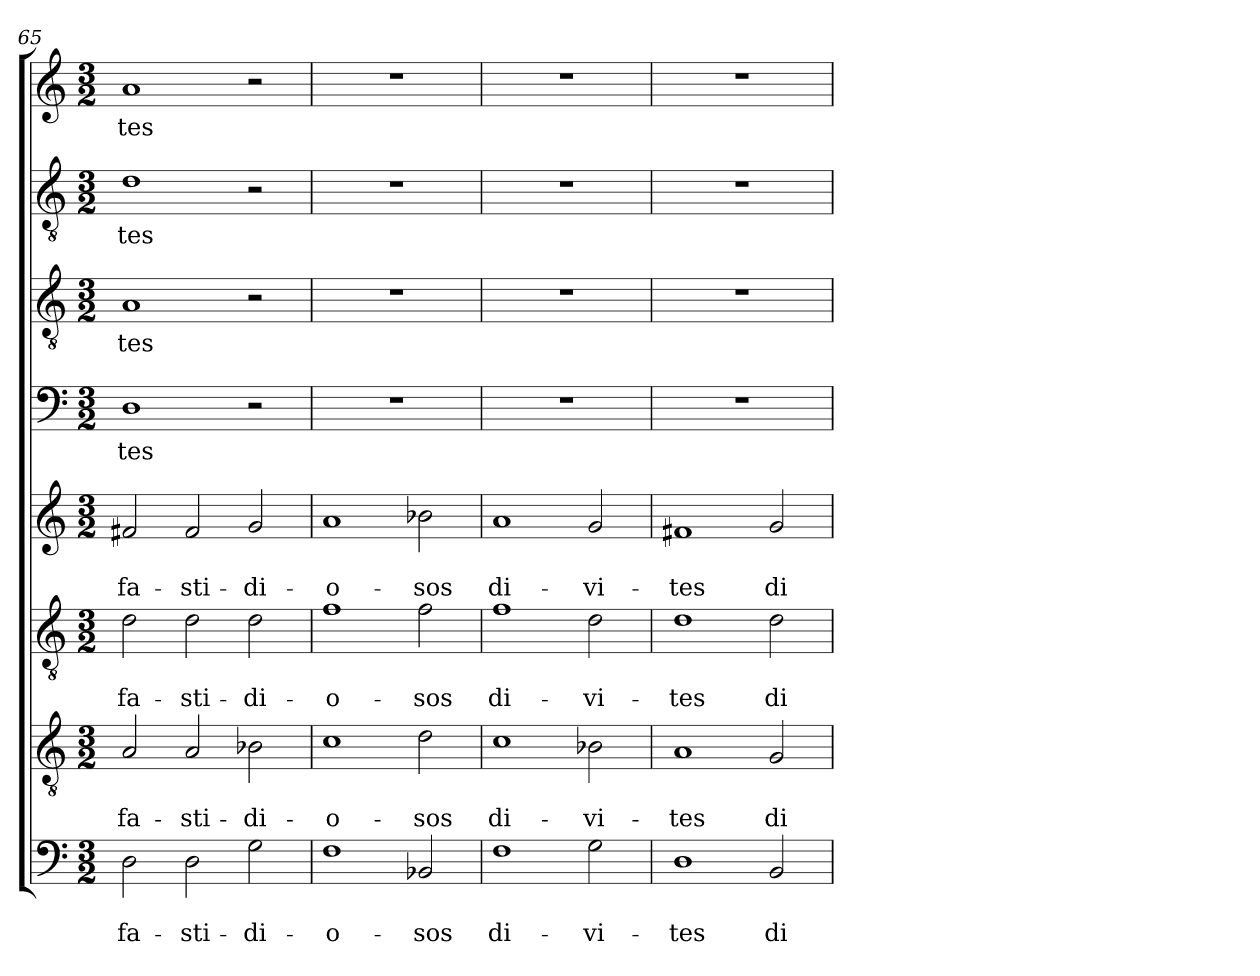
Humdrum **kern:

**kern	**text	**text	**kern	**text	**text	**kern	**text	**text	**kern	**text	**text	**kern	**text	**kern	**text	**kern	**text	**kern	**text
*part8	*part8	*part8	*part7	*part7	*part7	*part6	*part6	*part6	*part5	*part5	*part5	*part4	*part4	*part3	*part3	*part2	*part2	*part1	*part1
*staff8	*staff8	*staff8	*staff7	*staff7	*staff7	*staff6	*staff6	*staff6	*staff5	*staff5	*staff5	*staff4	*staff4	*staff3	*staff3	*staff2	*staff2	*staff1	*staff1
*clefF4	*	*	*clefGv2	*	*	*clefGv2	*	*	*clefG2	*	*	*clefF4	*	*clefGv2	*	*clefGv2	*	*clefG2	*
*k[]	*	*	*k[]	*	*	*k[]	*	*	*k[]	*	*	*k[]	*	*k[]	*	*k[]	*	*k[]	*
*C:	*	*	*C:	*	*	*C:	*	*	*C:	*	*	*C:	*	*C:	*	*C:	*	*C:	*
*M3/2	*	*	*M3/2	*	*	*M3/2	*	*	*M3/2	*	*	*M3/2	*	*M3/2	*	*M3/2	*	*M3/2	*
=65	=65	=65	=65	=65	=65	=65	=65	=65	=65	=65	=65	=65	=65	=65	=65	=65	=65	=65	=65
!	!	!LO:LY:b	!	!	!LO:LY:b	!	!	!LO:LY:b	!	!	!LO:LY:b	!	!LO:LY:b	!	!LO:LY:b	!	!LO:LY:b	!	!LO:LY:b
2D\	.	fa-	2A/	.	fa-	2d\	.	fa-	2f#X/	.	fa-	1D	-tes	1A	-tes	1d	-tes	1a	-tes
!	!	!LO:LY:b	!	!	!LO:LY:b	!	!	!LO:LY:b	!	!	!LO:LY:b	!	!	!	!	!	!	!	!
2D\	.	-sti-	2A/	.	-sti-	2d\	.	-sti-	2f#/	.	-sti-	.	.	.	.	.	.	.	.
!	!	!LO:LY:b	!	!	!LO:LY:b	!	!	!LO:LY:b	!	!	!LO:LY:b	!	!	!	!	!	!	!	!
2G\	.	-di-	2B-X\	.	-di-	2d\	.	-di-	2g/	.	-di-	2r	.	2r	.	2r	.	2r	.
=66	=66	=66	=66	=66	=66	=66	=66	=66	=66	=66	=66	=66	=66	=66	=66	=66	=66	=66	=66
!	!	!LO:LY:b	!	!	!LO:LY:b	!	!	!LO:LY:b	!	!	!LO:LY:b	!	!	!	!	!	!	!	!
1F	.	-o-	1c	.	-o-	1f	.	-o-	1a	.	-o-	1.r	.	1.r	.	1.r	.	1.r	.
!	!	!LO:LY:b	!	!	!LO:LY:b	!	!	!LO:LY:b	!	!	!LO:LY:b	!	!	!	!	!	!	!	!
2BB-X/	.	-sos	2d\	.	-sos	2f\	.	-sos	2b-X\	.	-sos	.	.	.	.	.	.	.	.
=67	=67	=67	=67	=67	=67	=67	=67	=67	=67	=67	=67	=67	=67	=67	=67	=67	=67	=67	=67
!	!	!LO:LY:b	!	!	!LO:LY:b	!	!	!LO:LY:b	!	!	!LO:LY:b	!	!	!	!	!	!	!	!
1F	.	di-	1c	.	di-	1f	.	di-	1a	.	di-	1.r	.	1.r	.	1.r	.	1.r	.
!	!	!LO:LY:b	!	!	!LO:LY:b	!	!	!LO:LY:b	!	!	!LO:LY:b	!	!	!	!	!	!	!	!
2G\	.	-vi-	2B-X\	.	-vi-	2d\	.	-vi-	2g/	.	-vi-	.	.	.	.	.	.	.	.
=68	=68	=68	=68	=68	=68	=68	=68	=68	=68	=68	=68	=68	=68	=68	=68	=68	=68	=68	=68
!	!	!LO:LY:b	!	!	!LO:LY:b	!	!	!LO:LY:b	!	!	!LO:LY:b	!	!	!	!	!	!	!	!
1D	.	-tes	1A	.	-tes	1d	.	-tes	1f#X	.	-tes	1.r	.	1.r	.	1.r	.	1.r	.
!	!	!LO:LY:b	!	!	!LO:LY:b	!	!	!LO:LY:b	!	!	!LO:LY:b	!	!	!	!	!	!	!	!
2BB/	.	di-	2G/	.	di-	2d\	.	di-	2g/	.	di-	.	.	.	.	.	.	.	.
=	=	=	=	=	=	=	=	=	=	=	=	=	=	=	=	=	=	=	=
*-	*-	*-	*-	*-	*-	*-	*-	*-	*-	*-	*-	*-	*-	*-	*-	*-	*-	*-	*-
